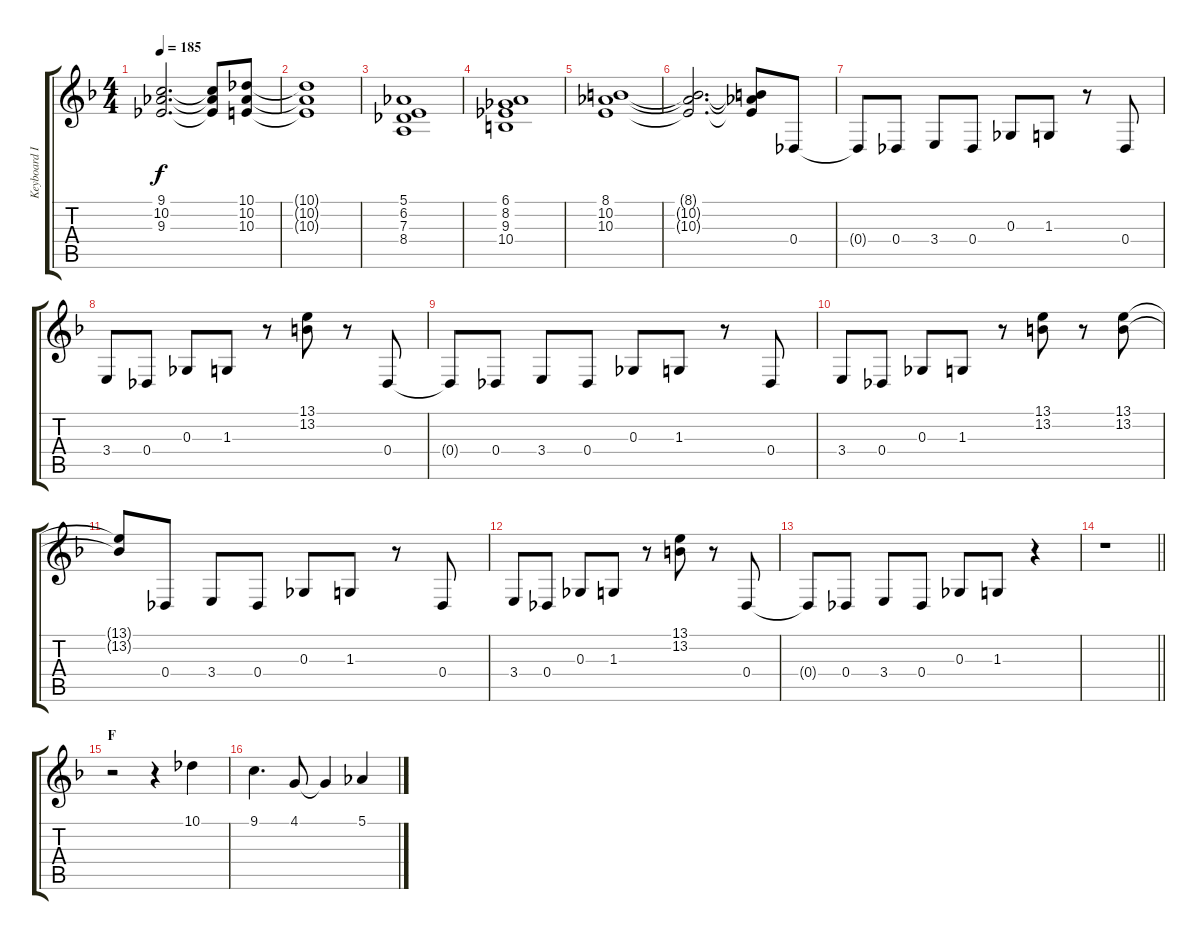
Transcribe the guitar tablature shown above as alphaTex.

\track ("Keyboard I" "Keyboard I") {instrument lead2sawtooth}
\staff {score tabs}
\tuning (Eb4 Bb3 Gb3 Db3 Ab2 Db2) {hide}
\ts (4 4)
\tempo 185
\clef g2
\ks f
(9.1 10.2 9.3).2{d dy f} (9.1{t} 10.2{t} 9.3{t}).8 (10.1 10.2 10.3).8 |
(10.1{t} 10.2{t} 10.3{t}).1 |
(5.1 6.2 7.3 8.4).1 |
(6.1 8.2 9.3 10.4).1 |
(8.1 10.2 10.3).1 |
(8.1{t} 10.2{t} 10.3{t}).2{d} (8.1{t} 10.2{t} 10.3{t}).8 0.4.8 |
0.4{t}.8 0.4.8 3.4.8 0.4.8 0.3.8 1.3.8 r.8 0.4.8 |
3.4.8 0.4.8 0.3.8 1.3.8 r.8 (13.1 13.2).8 r.8 0.4.8 |
0.4{t}.8 0.4.8 3.4.8 0.4.8 0.3.8 1.3.8 r.8 0.4.8 |
3.4.8 0.4.8 0.3.8 1.3.8 r.8 (13.1 13.2).8 r.8 (13.1 13.2).8 |
(13.1{t} 13.2{t}).8 0.4.8 3.4.8 0.4.8 0.3.8 1.3.8 r.8 0.4.8 |
3.4.8 0.4.8 0.3.8 1.3.8 r.8 (13.1 13.2).8 r.8 0.4.8 |
0.4{t}.8 0.4.8 3.4.8 0.4.8 0.3.8 1.3.8 r.4 |
\barLineRight lightlight
r.1 |
\section ("" "F")
r.2 r.4 10.1.4 |
9.1.4{d} 4.1.8 4.1{t}.4 5.1.4
